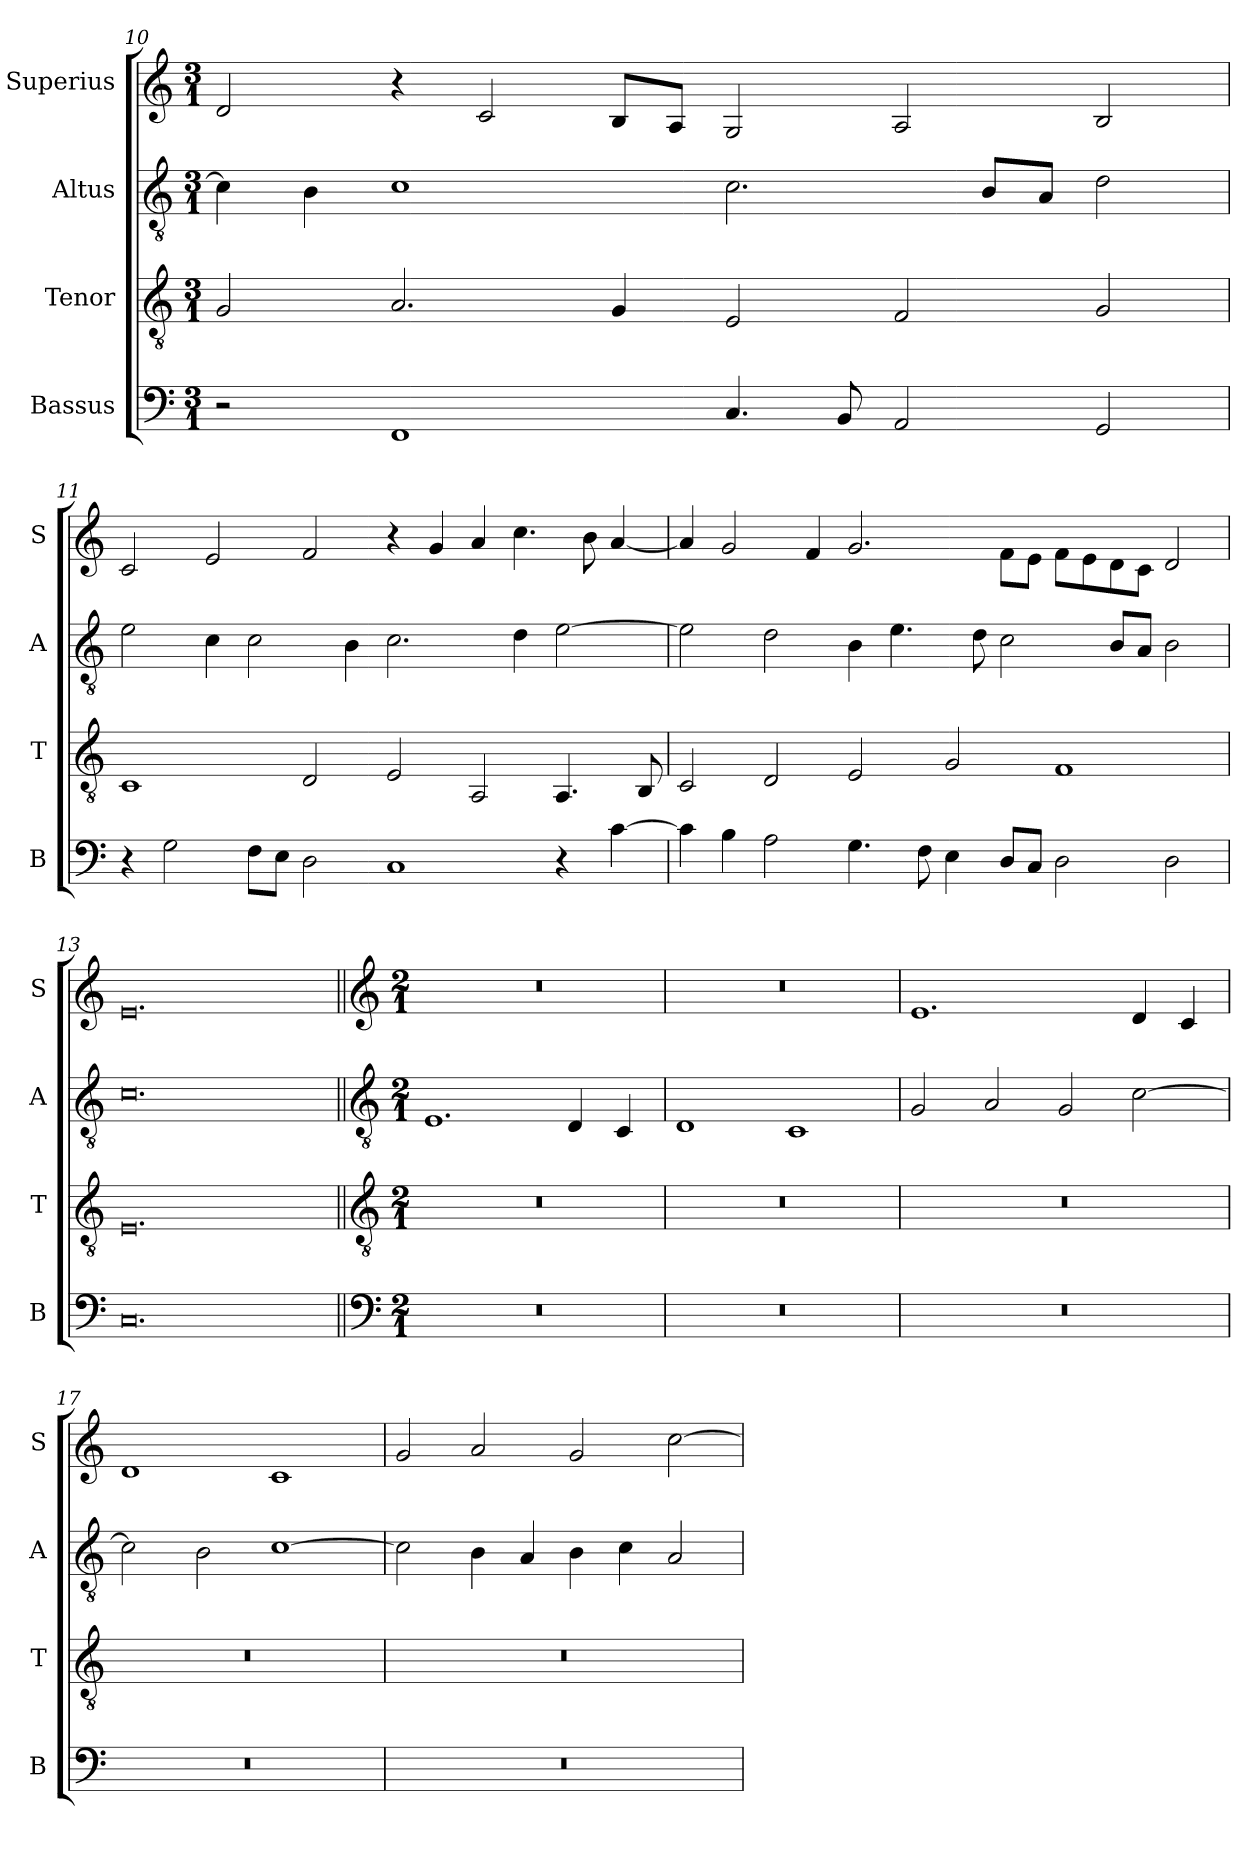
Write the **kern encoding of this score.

**kern	**kern	**kern	**kern
*part4	*part3	*part2	*part1
*staff4	*staff3	*staff2	*staff1
*I"Bassus	*I"Tenor	*I"Altus	*I"Superius
*I'B	*I'T	*I'A	*I'S
*clefF4	*clefGv2	*clefGv2	*clefG2
*k[]	*k[]	*k[]	*k[]
*M3/1	*M3/1	*M3/1	*M3/1
=10	=10	=10	=10
2r	2G/	4c\]	2d/
.	.	4B\	.
1FF/	2.A/	1c\	4r
.	.	.	2c/
.	4G/	.	8B/L
.	.	.	8A/J
4.C/	2E/	2.c\	2G/
8BB/	.	.	.
2AA/	2F/	.	2A/
.	.	8B/L	.
.	.	8A/J	.
2GG/	2G/	2d\	2B/
=11	=11	=11	=11
4r	1C/	2e\	2c/
2G\	.	.	.
.	.	4c\	2e/
8F\L	.	2c\	.
8E\J	.	.	.
2D\	2D/	.	2f/
.	.	4B\	.
1C/	2E/	2.c\	4r
.	.	.	4g/
.	2AA/	.	4a/
.	.	4d\	4.cc\
4r	4.AA/	[2e\	.
.	.	.	8b\
[4c\	.	.	[4a/
.	8BB/	.	.
=12	=12	=12	=12
4c\]	2C/	2e\]	4a/]
4B\	.	.	2g/
2A\	2D/	2d\	.
.	.	.	4f/
4.G\	2E/	4B\	2.g/
.	.	4.e\	.
8F\	.	.	.
4E\	2G/	.	.
.	.	8d\	.
8D/L	.	2c\	8f\L
8C/J	.	.	8e\J
2D\	1F/	.	8f\L
.	.	.	8e\
.	.	8B/L	8d\
.	.	8A/J	8c\J
2D\	.	2B\	2d/
=13	=13	=13	=13
0.C/	0.E/	0.c\	0.e/
!!LO:LB:g=z
=14||	=14||	=14||	=14||
*clefF4	*clefGv2	*clefGv2	*clefG2
*k[]	*k[]	*k[]	*k[]
*M2/1	*M2/1	*M2/1	*M2/1
0r	0r	1.E/	0r
.	.	4D/	.
.	.	4C/	.
=15	=15	=15	=15
0r	0r	1D/	0r
.	.	1C/	.
=16	=16	=16	=16
0r	0r	2G/	1.e/
.	.	2A/	.
.	.	2G/	.
.	.	[2c\	4d/
.	.	.	4c/
=17	=17	=17	=17
0r	0r	2c\]	1d/
.	.	2B\	.
.	.	[1c\	1c/
=18	=18	=18	=18
0r	0r	2c\]	2g/
.	.	4B\	2a/
.	.	4A/	.
.	.	4B\	2g/
.	.	4c\	.
.	.	2A/	[2cc\
=	=	=	=
*-	*-	*-	*-
